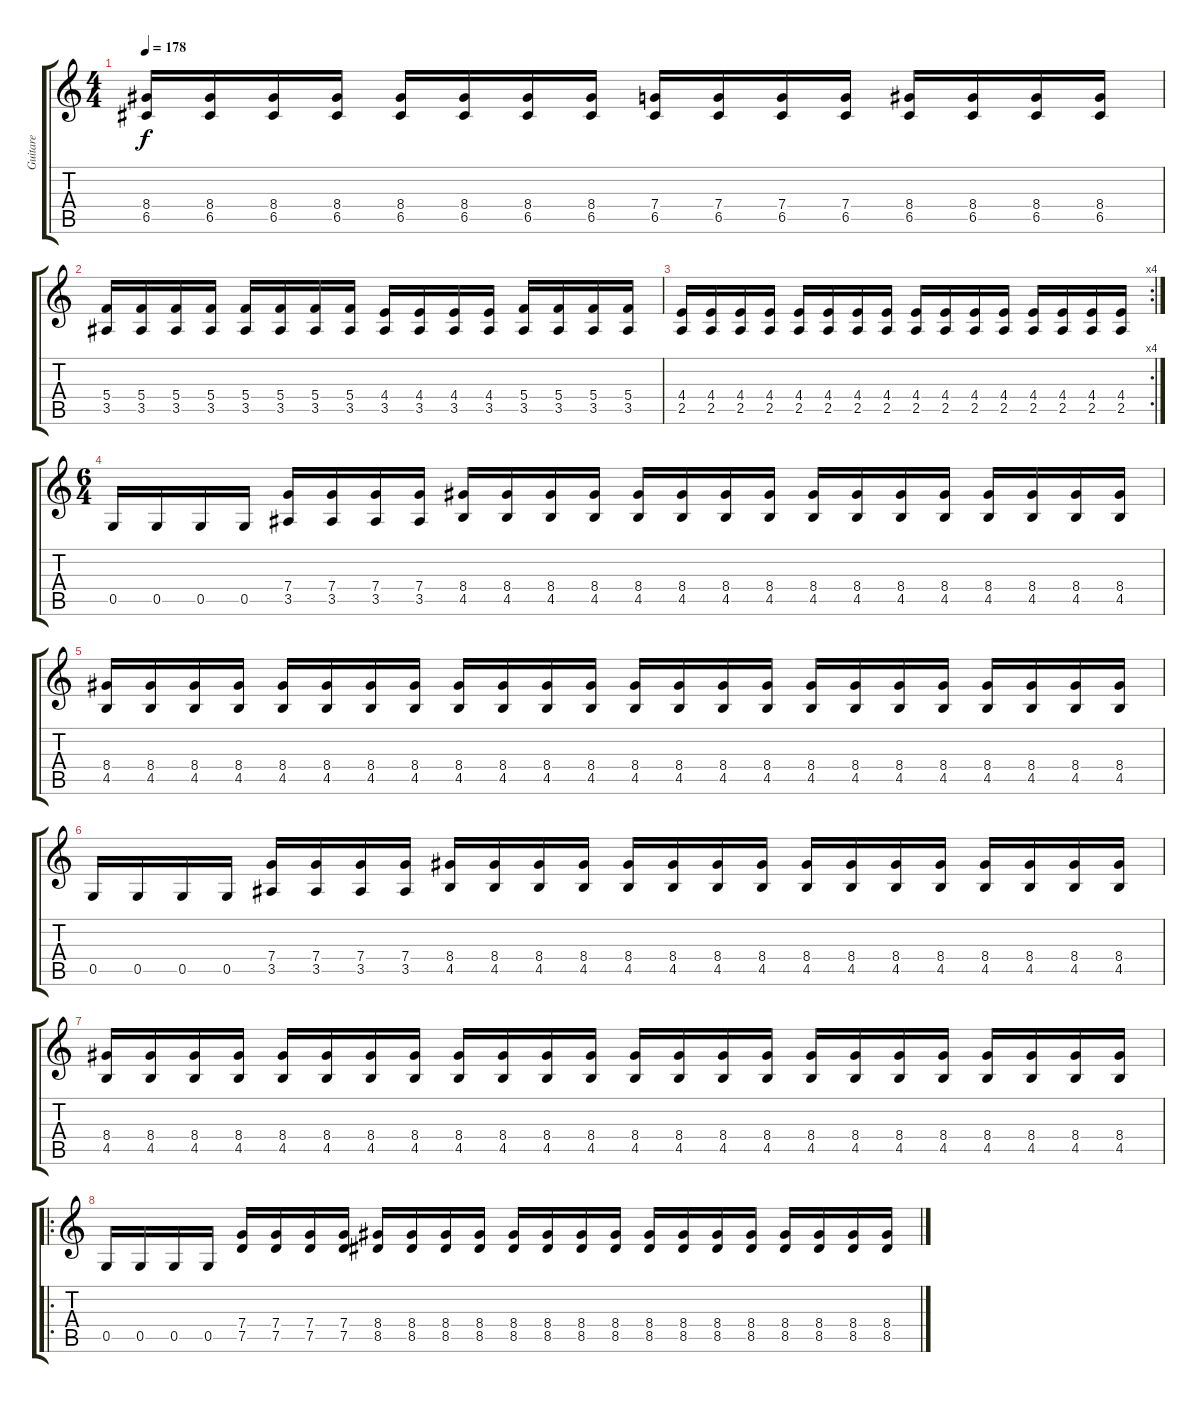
\track ("Guitare" "Guitare") {instrument overdrivenguitar}
\staff {score tabs}
\tuning (D4 A3 F3 C3 G2 D2) {hide}
\ts (4 4)
\tempo 178
\clef g2
\ks c
(8.4 6.5).16{dy f} (8.4 6.5).16 (8.4 6.5).16 (8.4 6.5).16 (8.4 6.5).16 (8.4 6.5).16 (8.4 6.5).16 (8.4 6.5).16 (7.4 6.5).16 (7.4 6.5).16 (7.4 6.5).16 (7.4 6.5).16 (8.4 6.5).16 (8.4 6.5).16 (8.4 6.5).16 (8.4 6.5).16 |
(5.4 3.5).16 (5.4 3.5).16 (5.4 3.5).16 (5.4 3.5).16 (5.4 3.5).16 (5.4 3.5).16 (5.4 3.5).16 (5.4 3.5).16 (4.4 3.5).16 (4.4 3.5).16 (4.4 3.5).16 (4.4 3.5).16 (5.4 3.5).16 (5.4 3.5).16 (5.4 3.5).16 (5.4 3.5).16 |
\rc 4
(4.4 2.5).16 (4.4 2.5).16 (4.4 2.5).16 (4.4 2.5).16 (4.4 2.5).16 (4.4 2.5).16 (4.4 2.5).16 (4.4 2.5).16 (4.4 2.5).16 (4.4 2.5).16 (4.4 2.5).16 (4.4 2.5).16 (4.4 2.5).16 (4.4 2.5).16 (4.4 2.5).16 (4.4 2.5).16 |
\ts (6 4)
0.5.16 0.5.16 0.5.16 0.5.16 (7.4 3.5).16 (7.4 3.5).16 (7.4 3.5).16 (7.4 3.5).16 (8.4 4.5).16 (8.4 4.5).16 (8.4 4.5).16 (8.4 4.5).16 (8.4 4.5).16 (8.4 4.5).16 (8.4 4.5).16 (8.4 4.5).16 (8.4 4.5).16 (8.4 4.5).16 (8.4 4.5).16 (8.4 4.5).16 (8.4 4.5).16 (8.4 4.5).16 (8.4 4.5).16 (8.4 4.5).16 |
(8.4 4.5).16 (8.4 4.5).16 (8.4 4.5).16 (8.4 4.5).16 (8.4 4.5).16 (8.4 4.5).16 (8.4 4.5).16 (8.4 4.5).16 (8.4 4.5).16 (8.4 4.5).16 (8.4 4.5).16 (8.4 4.5).16 (8.4 4.5).16 (8.4 4.5).16 (8.4 4.5).16 (8.4 4.5).16 (8.4 4.5).16 (8.4 4.5).16 (8.4 4.5).16 (8.4 4.5).16 (8.4 4.5).16 (8.4 4.5).16 (8.4 4.5).16 (8.4 4.5).16 |
0.5.16 0.5.16 0.5.16 0.5.16 (7.4 3.5).16 (7.4 3.5).16 (7.4 3.5).16 (7.4 3.5).16 (8.4 4.5).16 (8.4 4.5).16 (8.4 4.5).16 (8.4 4.5).16 (8.4 4.5).16 (8.4 4.5).16 (8.4 4.5).16 (8.4 4.5).16 (8.4 4.5).16 (8.4 4.5).16 (8.4 4.5).16 (8.4 4.5).16 (8.4 4.5).16 (8.4 4.5).16 (8.4 4.5).16 (8.4 4.5).16 |
(8.4 4.5).16 (8.4 4.5).16 (8.4 4.5).16 (8.4 4.5).16 (8.4 4.5).16 (8.4 4.5).16 (8.4 4.5).16 (8.4 4.5).16 (8.4 4.5).16 (8.4 4.5).16 (8.4 4.5).16 (8.4 4.5).16 (8.4 4.5).16 (8.4 4.5).16 (8.4 4.5).16 (8.4 4.5).16 (8.4 4.5).16 (8.4 4.5).16 (8.4 4.5).16 (8.4 4.5).16 (8.4 4.5).16 (8.4 4.5).16 (8.4 4.5).16 (8.4 4.5).16 |
\ro
0.5.16 0.5.16 0.5.16 0.5.16 (7.4 7.5).16 (7.4 7.5).16 (7.4 7.5).16 (7.4 7.5).16 (8.4 8.5).16 (8.4 8.5).16 (8.4 8.5).16 (8.4 8.5).16 (8.4 8.5).16 (8.4 8.5).16 (8.4 8.5).16 (8.4 8.5).16 (8.4 8.5).16 (8.4 8.5).16 (8.4 8.5).16 (8.4 8.5).16 (8.4 8.5).16 (8.4 8.5).16 (8.4 8.5).16 (8.4 8.5).16
